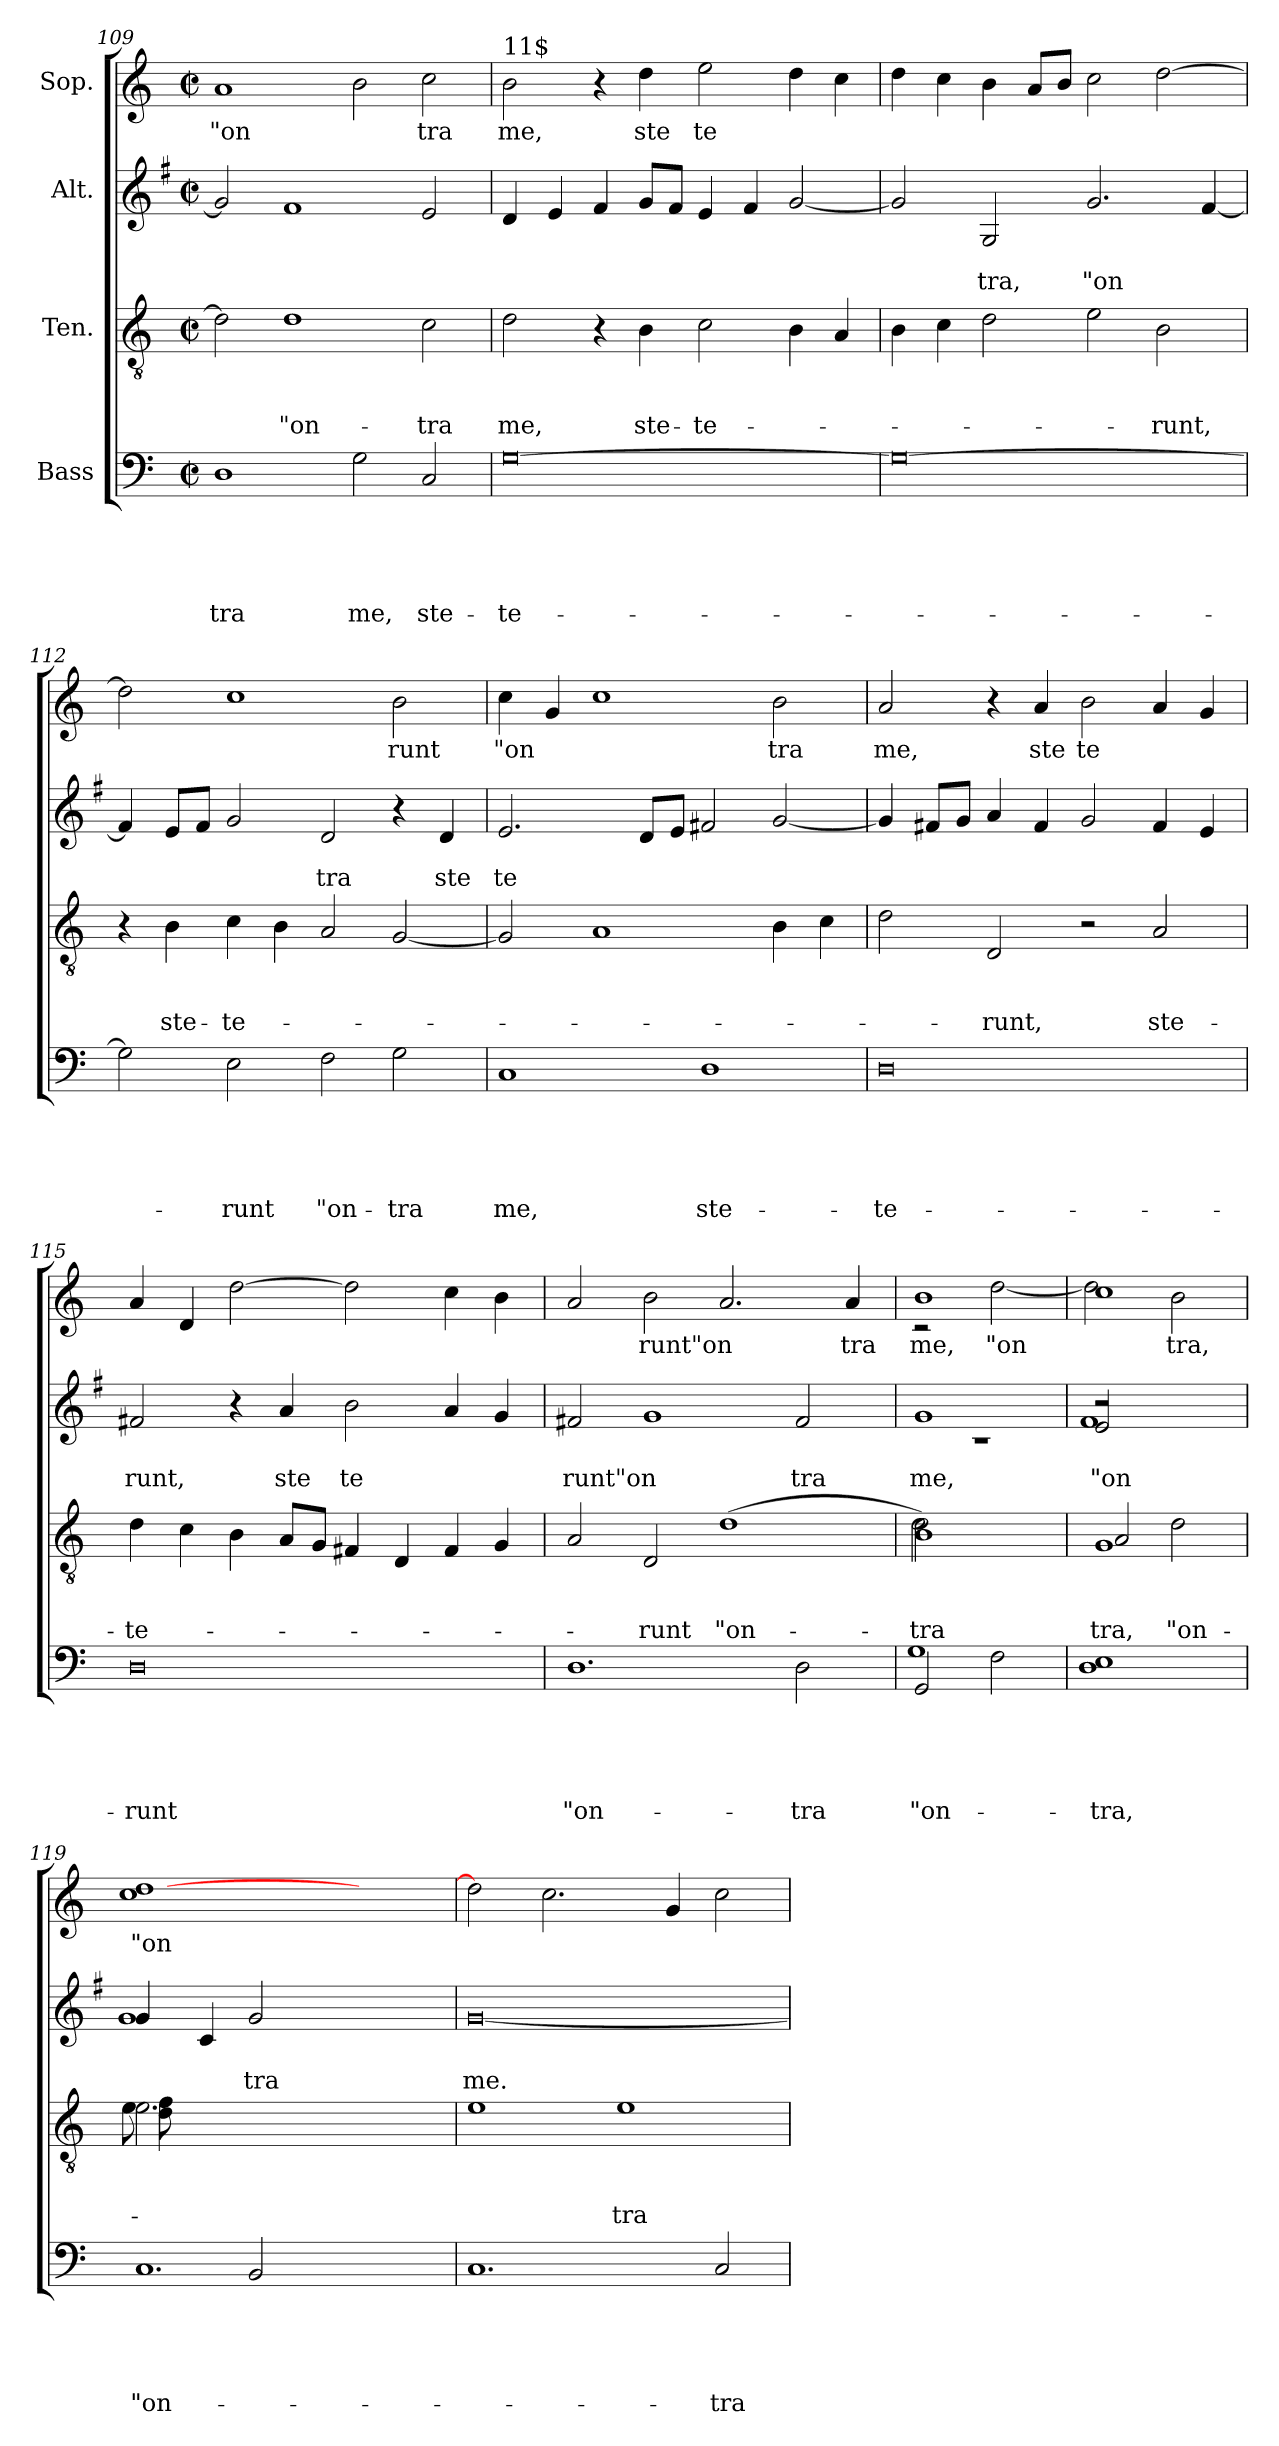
**kern	**text	**text	**text	**text	**text	**kern	**text	**text	**text	**kern	**text	**text	**kern	**text
*part4	*part4	*part4	*part4	*part4	*part4	*part3	*part3	*part3	*part3	*part2	*part2	*part2	*part1	*part1
*staff4	*staff4	*staff4	*staff4	*staff4	*staff4	*staff3	*staff3	*staff3	*staff3	*staff2	*staff2	*staff2	*staff1	*staff1
*I"Bass	*	*	*	*	*	*I"Ten.	*	*	*	*I"Alt.	*	*	*I"Sop.	*
*clefF4	*	*	*	*	*	*clefGv2	*	*	*	*clefG2	*	*	*clefG2	*
*	*	*	*	*	*	*	*	*	*	*ITrd-3c-5	*	*	*	*
*k[]	*	*	*	*	*	*k[]	*	*	*	*k[]	*	*	*k[]	*
*C:	*	*	*	*	*	*C:	*	*	*	*C:	*	*	*C:	*
*M2/2	*	*	*	*	*	*M2/2	*	*	*	*M2/2	*	*	*M2/2	*
*met(c|)	*	*	*	*	*	*met(c|)	*	*	*	*met(c|)	*	*	*met(c|)	*
=109	=109	=109	=109	=109	=109	=109	=109	=109	=109	=109	=109	=109	=109	=109
!	!	!	!	!	!LO:LY:b	!	!	!	!	!	!	!	!	!LO:LY:b
1D	.	.	.	.	-tra	2d\]	.	.	.	2cc/]	.	.	1a	"on
!	!	!	!	!	!	!	!	!	!LO:LY:b	!	!	!	!	!
.	.	.	.	.	.	1d	.	.	"on-	1b	.	.	.	.
!	!	!	!	!	!LO:LY:b	!	!	!	!	!	!	!	!	!
2G\	.	.	.	.	me,	.	.	.	.	.	.	.	2b\	.
!	!	!	!	!	!LO:LY:b	!	!	!	!LO:LY:b	!	!	!	!	!LO:LY:b
2C/	.	.	.	.	ste-	2c\	.	.	-tra	2a/	.	.	2cc\	tra
!!LO:LB:g=z
=110	=110	=110	=110	=110	=110	=110	=110	=110	=110	=110	=110	=110	=110	=110
!	!	!	!	!	!	!	!	!	!	!	!	!	!LO:TX:a:t=11$	!
!	!	!	!	!	!LO:LY:b	!	!	!	!LO:LY:b	!	!	!	!	!LO:LY:b
[>0G	.	.	.	.	-te-	2d\	.	.	me,	4g/	.	.	2b\	me,
.	.	.	.	.	.	.	.	.	.	4a/	.	.	.	.
.	.	.	.	.	.	4r	.	.	.	4b/	.	.	4r	.
!	!	!	!	!	!	!	!	!	!LO:LY:b	!	!	!	!	!LO:LY:b
.	.	.	.	.	.	4B\	.	.	ste-	8cc/L	.	.	4dd\	ste
.	.	.	.	.	.	.	.	.	.	8b/J	.	.	.	.
!	!	!	!	!	!	!	!	!	!LO:LY:b	!	!	!	!	!LO:LY:b
.	.	.	.	.	.	2c\	.	.	-te-	4a/	.	.	2ee\	te
.	.	.	.	.	.	.	.	.	.	4b/	.	.	.	.
.	.	.	.	.	.	4B\	.	.	.	[<2cc/	.	.	4dd\	.
.	.	.	.	.	.	4A/	.	.	.	.	.	.	4cc\	.
=111	=111	=111	=111	=111	=111	=111	=111	=111	=111	=111	=111	=111	=111	=111
0G_	.	.	.	.	.	4B\	.	.	.	2cc/]	.	.	4dd\	.
.	.	.	.	.	.	4c\	.	.	.	.	.	.	4cc\	.
!	!	!	!	!	!	!	!	!	!	!	!	!LO:LY:b	!	!
.	.	.	.	.	.	2d\	.	.	.	2c/	.	-tra,	4b\	.
.	.	.	.	.	.	.	.	.	.	.	.	.	8a/L	.
.	.	.	.	.	.	.	.	.	.	.	.	.	8b/J	.
!	!	!	!	!	!	!	!	!	!	!	!	!LO:LY:b	!	!
.	.	.	.	.	.	2e\	.	.	.	2.cc/	.	"on	2cc\	.
!	!	!	!	!	!	!	!	!	!LO:LY:b	!	!	!	!	!
.	.	.	.	.	.	2B\	.	.	-runt,	.	.	.	[>2dd\	.
.	.	.	.	.	.	.	.	.	.	[<4b/	.	.	.	.
=112	=112	=112	=112	=112	=112	=112	=112	=112	=112	=112	=112	=112	=112	=112
2G\]	.	.	.	.	.	4r	.	.	.	4b/]	.	.	2dd\]	.
!	!	!	!	!	!	!	!	!	!LO:LY:b	!	!	!	!	!
.	.	.	.	.	.	4B\	.	.	ste-	8a/L	.	.	.	.
.	.	.	.	.	.	.	.	.	.	8b/J	.	.	.	.
!	!	!	!	!	!LO:LY:b	!	!	!	!LO:LY:b	!	!	!	!	!
2E\	.	.	.	.	-runt	4c\	.	.	-te-	2cc/	.	.	1cc	.
.	.	.	.	.	.	4B\	.	.	.	.	.	.	.	.
!	!	!	!	!	!LO:LY:b	!	!	!	!	!	!	!LO:LY:b	!	!
2F\	.	.	.	.	"on-	2A/	.	.	.	2g/	.	tra	.	.
!	!	!	!	!	!LO:LY:b	!	!	!	!	!	!	!	!	!LO:LY:b
2G\	.	.	.	.	-tra	[<2G/	.	.	.	4r	.	.	2b\	runt
!	!	!	!	!	!	!	!	!	!	!	!	!LO:LY:b	!	!
.	.	.	.	.	.	.	.	.	.	4g/	.	ste	.	.
=113	=113	=113	=113	=113	=113	=113	=113	=113	=113	=113	=113	=113	=113	=113
!	!	!	!	!	!LO:LY:b	!	!	!	!	!	!	!LO:LY:b	!	!LO:LY:b
1C	.	.	.	.	me,	2G/]	.	.	.	2.a/	.	te	4cc\	"on
.	.	.	.	.	.	.	.	.	.	.	.	.	4g/	.
.	.	.	.	.	.	1A	.	.	.	.	.	.	1cc	.
.	.	.	.	.	.	.	.	.	.	8g/L	.	.	.	.
.	.	.	.	.	.	.	.	.	.	8a/J	.	.	.	.
!	!	!	!	!	!LO:LY:b	!	!	!	!	!	!	!	!	!
1D	.	.	.	.	ste-	.	.	.	.	2bn/	.	.	.	.
!	!	!	!	!	!	!	!	!	!	!	!	!	!	!LO:LY:b
.	.	.	.	.	.	4B\	.	.	.	[<2cc/	.	.	2b\	tra
.	.	.	.	.	.	4c\	.	.	.	.	.	.	.	.
=114	=114	=114	=114	=114	=114	=114	=114	=114	=114	=114	=114	=114	=114	=114
!	!	!	!	!	!LO:LY:b	!	!	!	!	!	!	!	!	!LO:LY:b
0D	.	.	.	.	-te-	2d\	.	.	.	4cc/]	.	.	2a/	me,
.	.	.	.	.	.	.	.	.	.	8bn/L	.	.	.	.
.	.	.	.	.	.	.	.	.	.	8cc/J	.	.	.	.
!	!	!	!	!	!	!	!	!	!LO:LY:b	!	!	!	!	!
.	.	.	.	.	.	2D/	.	.	-runt,	4dd/	.	.	4r	.
!	!	!	!	!	!	!	!	!	!	!	!	!	!	!LO:LY:b
.	.	.	.	.	.	.	.	.	.	4b/	.	.	4a/	ste
!	!	!	!	!	!	!	!	!	!	!	!	!	!	!LO:LY:b
.	.	.	.	.	.	2r	.	.	.	2cc/	.	.	2b\	te
!	!	!	!	!	!	!	!	!	!LO:LY:b	!	!	!	!	!
.	.	.	.	.	.	2A/	.	.	ste-	4b/	.	.	4a/	.
.	.	.	.	.	.	.	.	.	.	4a/	.	.	4g/	.
!!LO:LB:g=z
=115	=115	=115	=115	=115	=115	=115	=115	=115	=115	=115	=115	=115	=115	=115
!	!	!	!	!	!LO:LY:b	!	!	!	!LO:LY:b	!	!	!LO:LY:b	!	!
0D	.	.	.	.	-runt	4d\	.	.	-te-	2bn/	.	runt,	4a/	.
.	.	.	.	.	.	4c\	.	.	.	.	.	.	4d/	.
.	.	.	.	.	.	4B\	.	.	.	4r	.	.	[>2dd\	.
!	!	!	!	!	!	!	!	!	!	!	!	!LO:LY:b	!	!
.	.	.	.	.	.	8A/L	.	.	.	4dd/	.	ste	.	.
.	.	.	.	.	.	8G/J	.	.	.	.	.	.	.	.
!	!	!	!	!	!	!	!	!	!	!	!	!LO:LY:b	!	!
.	.	.	.	.	.	4F#X/	.	.	.	2ee\	.	te	2dd\]	.
.	.	.	.	.	.	4D/	.	.	.	.	.	.	.	.
.	.	.	.	.	.	4F#/	.	.	.	4dd/	.	.	4cc\	.
.	.	.	.	.	.	4G/	.	.	.	4cc/	.	.	4b\	.
=116	=116	=116	=116	=116	=116	=116	=116	=116	=116	=116	=116	=116	=116	=116
!	!	!	!	!	!LO:LY:b	!	!	!	!	!	!	!LO:LY:b	!	!
1.D	.	.	.	.	"on-	2A/	.	.	.	2bn/	.	runt"on	2a/	.
!	!	!	!	!	!	!	!	!	!LO:LY:b	!	!	!	!	!LO:LY:b
.	.	.	.	.	.	2D/	.	.	-runt	1cc	.	.	2b\	runt"on
!	!	!	!	!	!	!	!	!	!LO:LY:b	!	!	!	!	!
.	.	.	.	.	.	(>1d	.	.	"on-	.	.	.	2.a/	.
!	!	!	!	!	!LO:LY:b	!	!	!	!	!	!	!LO:LY:b	!	!
2D\	.	.	.	.	-tra	.	.	.	.	2b/	.	tra	.	.
!	!	!	!	!	!	!	!	!	!	!	!	!	!	!LO:LY:b
.	.	.	.	.	.	.	.	.	.	.	.	.	4a/	tra
=117	=117	=117	=117	=117	=117	=117	=117	=117	=117	=117	=117	=117	=117	=117
!	!	!	!	!	!LO:LY:b	!	!	!	!	!	!	!	!	!
*^	*	*	*	*	*	*	*	*	*	*	*	*	*	*
!	!	!	!	!	!	!LO:LY:b	!	!	!	!LO:LY:b	!	!	!	!	!
*	*	*	*	*	*	*	*^	*	*	*	*	*	*	*	*
!	!	!	!	!	!	!	!	!	!	!	!LO:LY:b	!	!	!LO:LY:b	!	!LO:LY:b
*	*	*	*	*	*	*	*	*^	*	*	*	*^	*	*	*^	*
2GG/	1G	.	.	.	.	"on-	1B	2d\	2d\)	.	.	tra	1cc	1rc	.	me,	1b	2rc	me,
!	!	!	!	!	!	!	!	!	!	!	!	!	!	!	!	!	!	!	!LO:LY:b
2F\	.	.	.	.	.	.	.	2ryy	2ryy	.	.	.	.	.	.	.	.	[>2dd\	"on
*v	*v	*	*	*	*	*	*	*	*	*	*	*	*v	*v	*	*	*	*	*
=118	=118	=118	=118	=118	=118	=118	=118	=118	=118	=118	=118	=118	=118	=118	=118	=118	=118
!	!	!	!	!	!LO:LY:b	!	!	!	!	!	!LO:LY:b	!	!	!	!	!	!
!	!	!	!	!	!	!	!	!	!	!	!LO:LY:b	!	!	!LO:LY:b	!	!	!
*	*	*	*	*	*	*	*	*	*	*	*	*^	*	*	*	*	*
*	*	*	*	*	*	*	*v	*v	*	*	*	*	*^	*	*	*	*	*
1D 1E	.	.	.	.	-tra,	1G	2A/	.	.	-tra,	2a/	1b	2r	.	"on	1cc	2dd\]	.
!	!	!	!	!	!	!	!	!	!	!LO:LY:b	!	!	!	!	!	!	!	!LO:LY:b
.	.	.	.	.	.	.	2d\	.	.	"on-	2ryy	.	2ryy	.	.	.	2b\	tra,
=119	=119	=119	=119	=119	=119	=119	=119	=119	=119	=119	=119	=119	=119	=119	=119	=119	=119	=119
!	!	!	!	!	!LO:LY:b	!	!	!	!	!	!	!	!	!	!	!	!	!LO:LY:b
*	*	*	*	*	*	*	*	*	*	*	*	*v	*v	*	*	*	*	*
*^	*	*	*	*	*	*^	*^	*	*	*	*	*	*	*	*v	*v	*
1.C	2ryy	.	.	.	.	"on-	2.e\	8f\	8e\	4d\	.	.	.	4cc/	1cc	.	.	1cc [>1dd	"on
.	.	.	.	.	.	.	.	2.ryy	2.ryy	.	.	.	.	.	.	.	.	.	.
.	.	.	.	.	.	.	.	.	.	2.ryy	.	.	.	4f/	.	.	.	.	.
!	!	!	!	!	!	!	!	!	!	!	!	!	!	!	!	!	!LO:LY:b	!	!
.	2BB/	.	.	.	.	.	.	.	.	.	.	.	.	2cc/	.	.	tra	.	.
.	.	.	.	.	.	.	2.ryy	.	.	.	.	.	.	.	.	.	.	.	.
.	.	.	.	.	.	.	.	2ryy	2ryy	.	.	.	.	.	.	.	.	.	.
.	2ryy	.	.	.	.	.	.	.	.	2ryy	.	.	.	2ryy	2ryy	.	.	2ryy	.
.	.	.	.	.	.	.	.	8ryy	8ryy	.	.	.	.	.	.	.	.	.	.
*v	*v	*	*	*	*	*	*	*	*	*	*	*	*	*v	*v	*	*	*	*
*	*	*	*	*	*	*	*	*v	*v	*	*	*	*	*	*	*	*
=120	=120	=120	=120	=120	=120	=120	=120	=120	=120	=120	=120	=120	=120	=120	=120	=120
!	!	!	!	!	!	!	!	!	!	!	!	!	!	!LO:LY:b	!	!
*	*	*	*	*	*	*v	*v	*v	*	*	*	*	*	*	*	*
1.C	.	.	.	.	.	1e	.	.	.	[<0cc	.	me.	2dd\]	.
.	.	.	.	.	.	.	.	.	.	.	.	.	2.cc\	.
!	!	!	!	!	!	!	!	!	!LO:LY:b	!	!	!	!	!
.	.	.	.	.	.	1e	.	.	-tra	.	.	.	.	.
.	.	.	.	.	.	.	.	.	.	.	.	.	4g/	.
!	!	!	!	!	!LO:LY:b	!	!	!	!	!	!	!	!	!
2C/	.	.	.	.	-tra	.	.	.	.	.	.	.	2cc\	.
=	=	=	=	=	=	=	=	=	=	=	=	=	=	=
*-	*-	*-	*-	*-	*-	*-	*-	*-	*-	*-	*-	*-	*-	*-
